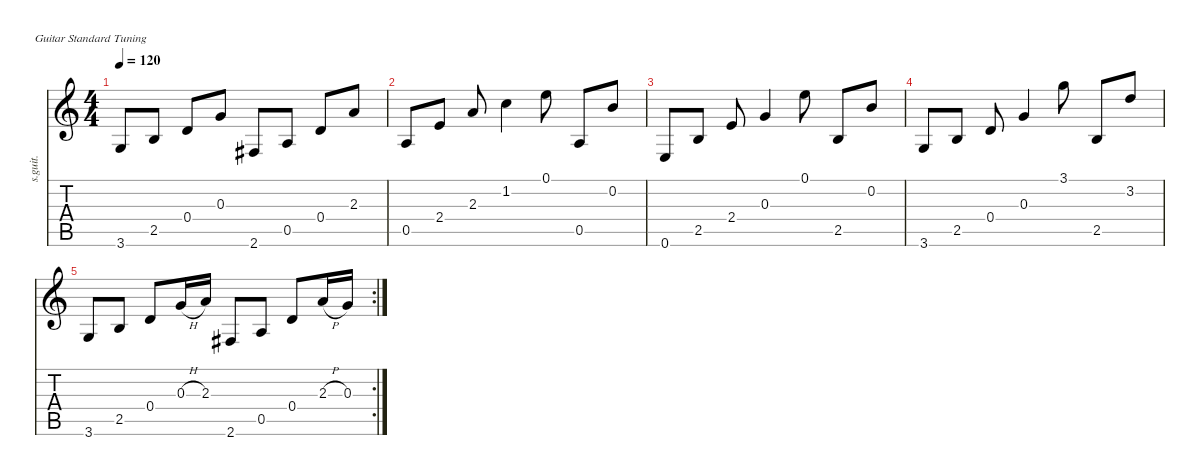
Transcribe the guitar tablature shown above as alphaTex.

\defaultSystemsLayout 4
\hideDynamics
\bracketExtendMode nobrackets
\otherSystemsTrackNameOrientation horizontal
\track ("Steel Guitar" "s.guit.") {instrument acousticguitarsteel}
\staff {score tabs}
\tuning (E4 B3 G3 D3 A2 E2)
\ts (4 4)
\tempo 120
\clef g2
\ks c
3.6.8{dy mf beam Up} 2.5.8{beam Up} 0.4.8{beam Up} 0.3.8{beam Up} 2.6{acc #}.8{beam Up} 0.5.8{beam Up} 0.4.8{beam Up} 2.3.8{beam Up} |
0.5.8{beam Up} 2.4.8{beam Up} 2.3.8{beam Up} 1.2.4{beam Down} 0.1.8{beam Down} 0.5.8{beam Up} 0.2.8{beam Up} |
0.6.8{beam Up} 2.5.8{beam Up} 2.4.8{beam Up} 0.3.4{beam Up} 0.1.8{beam Down} 2.5.8{beam Up} 0.2.8{beam Up} |
3.6.8{beam Up} 2.5.8{beam Up} 0.4.8{beam Up} 0.3.4{beam Up} 3.1.8{beam Down} 2.5.8{beam Up} 3.2.8{beam Up} |
\rc 2
3.6.8{beam Up} 2.5.8{beam Up} 0.4.8{beam Up} 0.3{h}.16{beam Up} 2.3.16{beam Up} 2.6{acc #}.8{beam Up} 0.5.8{beam Up} 0.4.8{beam Up} 2.3{h}.16{beam Up} 0.3.16{beam Up}
